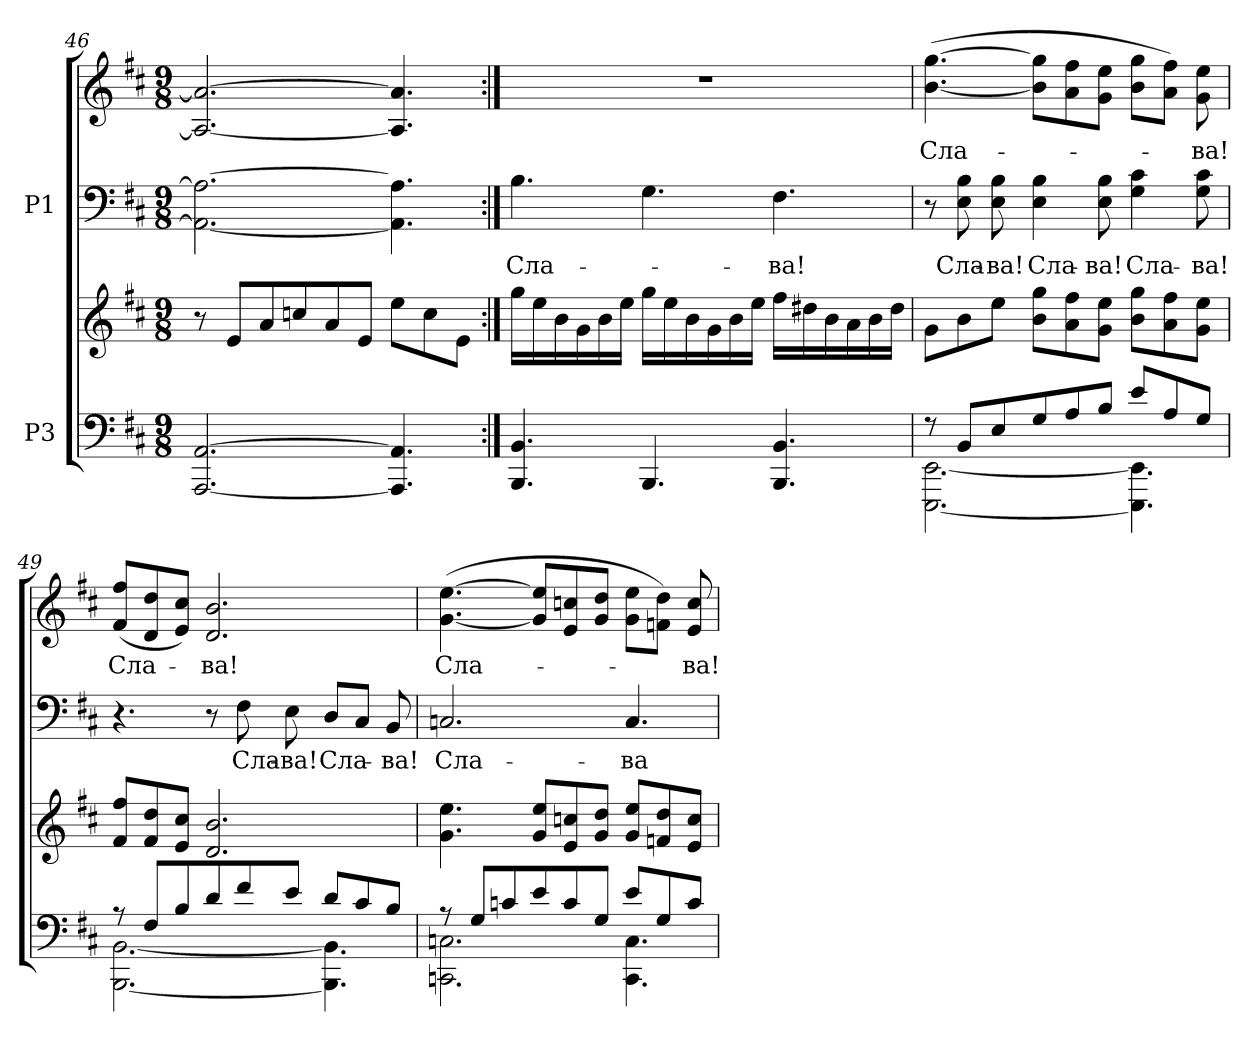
**kern	**kern	**kern	**text	**kern	**text
*part2	*part2	*part1	*part1	*part1	*part1
*staff4	*staff3	*staff2	*staff2	*staff1	*staff1
*I"P3	*	*I"P1	*	*	*
*clefF4	*clefG2	*clefF4	*	*clefG2	*
*k[f#c#]	*k[f#c#]	*k[f#c#]	*	*k[f#c#]	*
*b:	*b:	*b:	*	*b:	*
*M9/8	*M9/8	*M9/8	*	*M9/8	*
=46	=46	=46	=46	=46	=46
[<2.AAAi/ [>2.AAi	8r	2.AAi\_< 2.Ai_>	.	2.Ai/_< 2.ai_>	.
.	8ei/L	.	.	.	.
.	8ai/	.	.	.	.
.	8ccni/	.	.	.	.
.	8ai/	.	.	.	.
.	8ei/J	.	.	.	.
4.AAAi/] 4.AAi]	8eei\L	4.AAi\] 4.Ai]	.	4.Ai/] 4.ai]	.
.	8cci\	.	.	.	.
.	8ei\J	.	.	.	.
!!LO:PB:g=z
=47:|!	=47:|!	=47:|!	=47:|!	=47:|!	=47:|!
!	!	!	!LO:LY:a:color=#000000	!LO:N:vis=1	!
4.BBBi/ 4.BBi	16ggi\LL	4.Bi\	Сла-	8%9r	.
.	16eei\	.	.	.	.
.	16bi\	.	.	.	.
.	16gi\	.	.	.	.
.	16bi\	.	.	.	.
.	16eei\JJ	.	.	.	.
4.BBBi/	16ggi\LL	4.Gi\	.	.	.
.	16eei\	.	.	.	.
.	16bi\	.	.	.	.
.	16gi\	.	.	.	.
.	16bi\	.	.	.	.
.	16eei\JJ	.	.	.	.
!	!	!	!LO:LY:a:color=#000000	!	!
4.BBBi/ 4.BBi	16ff#i\LL	4.F#i\	-ва!	.	.
.	16dd#Xi\	.	.	.	.
.	16bi\	.	.	.	.
.	16ai\	.	.	.	.
.	16bi\	.	.	.	.
.	16dd#i\JJ	.	.	.	.
=48	=48	=48	=48	=48	=48
*^	*	*	*	*	*
!	!	!	!	!	!	!LO:LY:b:color=#000000
8r	[<2.EEEi\ [<2.EEi	8gi\L	8r	.	([<4.bi\ [>4.ggi	Сла-
!	!	!	!	!LO:LY:a:color=#000000	!	!
8BBi/L	.	8bi\	8Ei\ 8Bi	Сла-	.	.
!	!	!	!	!LO:LY:a:color=#000000	!	!
8Ei/	.	8eei\J	8Ei\ 8Bi	-ва!	.	.
!	!	!	!	!LO:LY:a:color=#000000	!	!
8Gi/	.	8bi\ 8ggiL	4Ei\ 4Bi	Сла-	8bi\] 8ggi]L	.
8Ai/	.	8ai\ 8ff#i	.	.	8ai\ 8ff#i	.
!	!	!	!	!LO:LY:a:color=#000000	!	!
8Bi/J	.	8gi\ 8eeiJ	8Ei\ 8Bi	-ва!	8gi\ 8eeiJ	.
!	!	!	!	!LO:LY:a:color=#000000	!	!
8ei/L	4.EEEi\] 4.EEi]	8bi\ 8ggiL	4Gi\ 4c#i	Сла-	8bi\ 8ggiL	.
8Ai/	.	8ai\ 8ff#i	.	.	8ai\ 8ff#iJ)	.
!	!	!	!	!LO:LY:a:color=#000000	!	!
!	!	!	!	!	!	!LO:LY:b:color=#000000
8Gi/J	.	8gi\ 8eeiJ	8Gi\ 8c#i	-ва!	8gi\ 8eei	-ва!
=49	=49	=49	=49	=49	=49	=49
!	!	!	!	!	!	!LO:LY:b:color=#000000
8r	[<2.BBBi\ [<2.BBi	8f#i/ 8ff#iL	4.r	.	(8f#i/ 8ff#iL	Сла-
8F#i/L	.	8f#i/ 8ddi	.	.	8di/ 8ddi	.
8Bi/	.	8ei/ 8cc#iJ	.	.	8ei/ 8cc#iJ)	.
!	!	!	!	!	!	!LO:LY:b:color=#000000
8di/	.	2.di/ 2.bi	8r	.	2.di/ 2.bi	-ва!
!	!	!	!	!LO:LY:a:color=#000000	!	!
8f#i/	.	.	8F#i\	Сла-	.	.
!	!	!	!	!LO:LY:a:color=#000000	!	!
8ei/J	.	.	8Ei\	-ва!	.	.
!	!	!	!	!LO:LY:a:color=#000000	!	!
8di/L	4.BBBi\] 4.BBi]	.	8Di/L	Сла-	.	.
8c#i/	.	.	8C#i/J	.	.	.
!	!	!	!	!LO:LY:a:color=#000000	!	!
8Bi/J	.	.	8BBi/	-ва!	.	.
!!LO:LB:g=z
=50	=50	=50	=50	=50	=50	=50
!	!	!	!	!LO:LY:a:color=#000000	!	!
!	!	!	!	!	!	!LO:LY:b:color=#000000
8r	2.CCni\ 2.Cni	4.gi\ 4.eei	2.Cni/	Сла-	([<4.gi\ [>4.eei	Сла-
8Gi/L	.	.	.	.	.	.
8cni/	.	.	.	.	.	.
8ei/	.	8gi/ 8eeiL	.	.	8gi/] 8eei]L	.
8ci/	.	8ei/ 8ccni	.	.	8ei/ 8ccni	.
8Gi/J	.	8gi/ 8ddiJ	.	.	8gi/ 8ddiJ	.
!	!	!	!	!LO:LY:a:color=#000000	!	!
8ei/L	4.CCi\ 4.Ci	8gi/ 8eeiL	4.Ci/	-ва	8gi\ 8eeiL	.
8Gi/	.	8fni/ 8ddi	.	.	8fni\ 8ddiJ)	.
!	!	!	!	!	!	!LO:LY:b:color=#000000
8ci/J	.	8ei/ 8cciJ	.	.	8ei/ 8cci	-ва!
*v	*v	*	*	*	*	*
=	=	=	=	=	=
*-	*-	*-	*-	*-	*-
